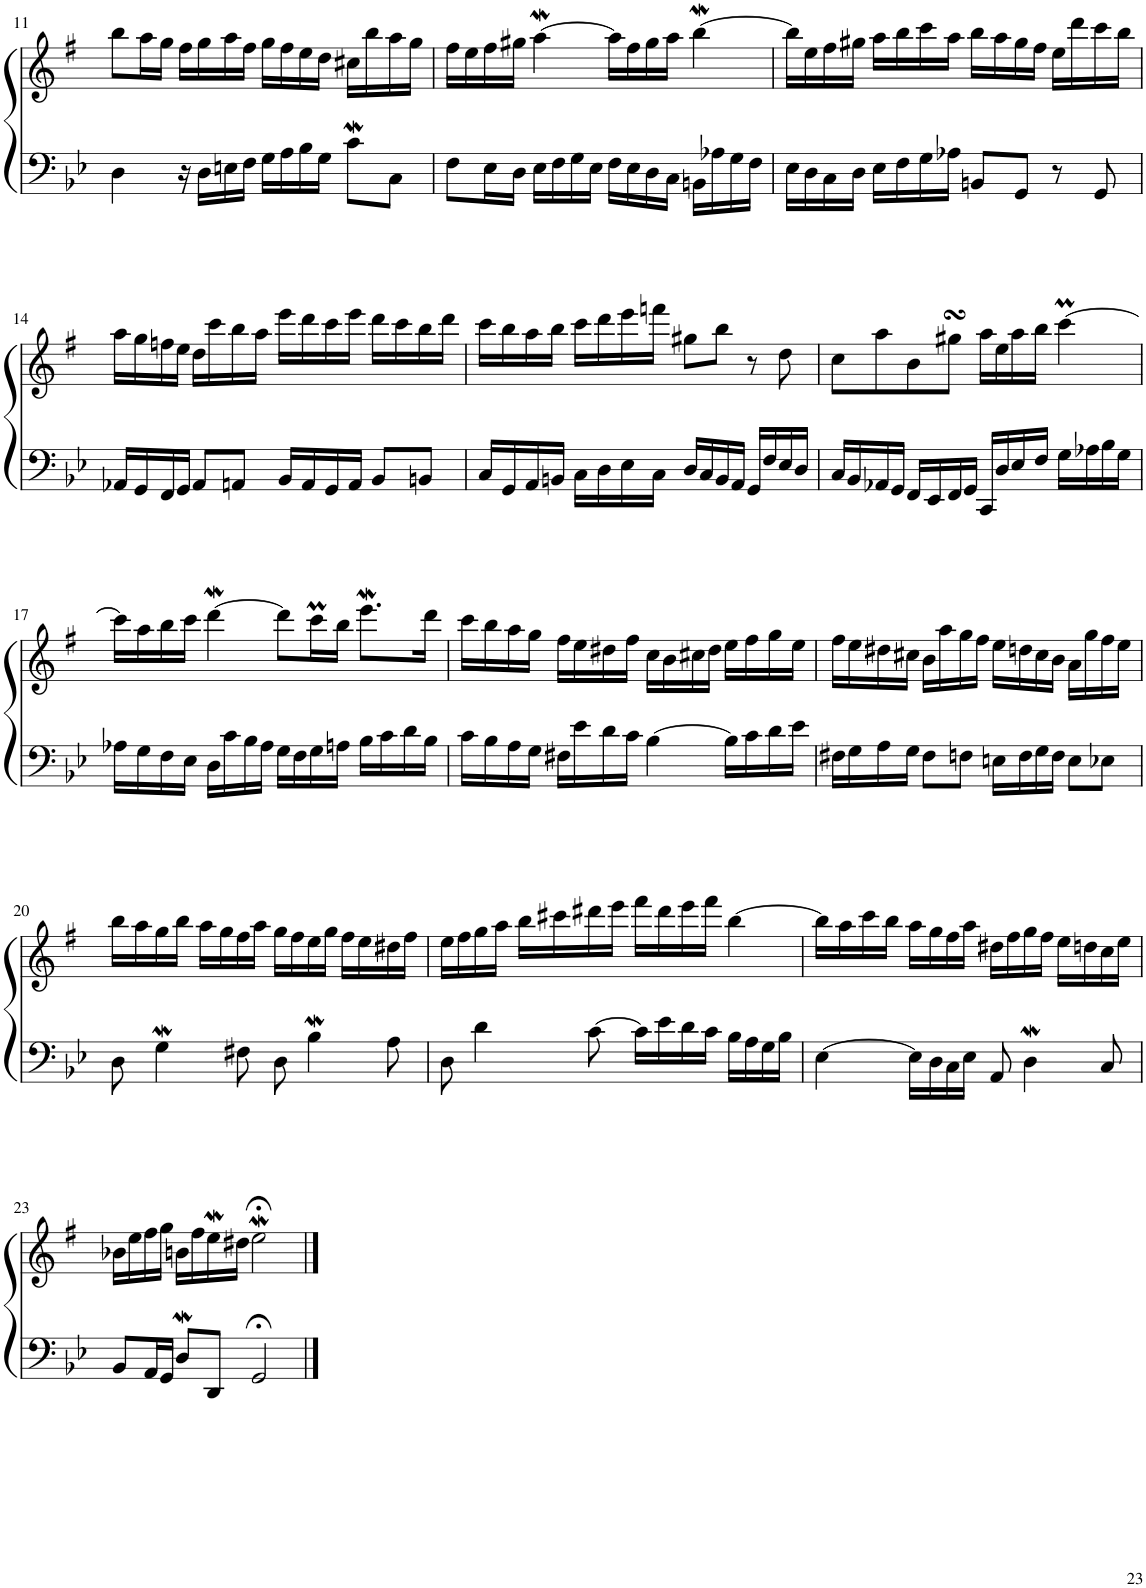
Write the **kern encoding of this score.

**kern	**kern
*part2	*part1
*staff2	*staff1
*I"Violoncello	*I"Alto Saxophone
*I'Vc	*I'A Sax
!!LO:PB:g=z
*clefF4	*clefG2
*	*Trd5c9
*k[b-e-]	*k[f#]
*M4/4	*M4/4
=11	=11
4D\	8bb\L
.	16aa\L
.	16gg\JJ
16r	16ff#\LL
16D\LL	16gg\
16En\	16aa\
16F\JJ	16ff#\JJ
16G\LL	16gg\LL
16A\	16ff#\
16B-\	16ee\
16G\JJ	16dd\JJ
8cW\L	16cc#X\LL
.	16bb\
8C\J	16aa\
.	16gg\JJ
=12	=12
8F\L	16ff#\LL
.	16ee\
16E-\L	16ff#\
16D\JJ	16gg#X\JJ
16E-\LL	[4aaW\
16F\	.
16G\	.
16E-\JJ	.
16F\LL	16aa\LL]
16E-\	16ff#\
16D\	16gg#\
16C\JJ	16aa\JJ
16BBn\LL	[4bbW\
16A-X\	.
16G\	.
16F\JJ	.
=13	=13
16E-\LL	16bb\LL]
16D\	16ee\
16C\	16ff#\
16D\JJ	16gg#X\JJ
16E-\LL	16aa\LL
16F\	16bb\
16G\	16ccc\
16A-X\JJ	16aa\JJ
8BBn/L	16bb\LL
.	16aa\
8GG/J	16gg#\
.	16ff#\JJ
8r	16ee\LL
.	16ddd\
8GG/	16ccc\
.	16bb\JJ
!!LO:LB:g=z
=14	=14
16AA-X/LL	16aa\LL
16GG/	16gg\
16FF/	16ffn\
16GG/JJ	16ee\JJ
8AA-/L	16dd\LL
.	16ccc\
8AAn/J	16bb\
.	16aa\JJ
16BB-/LL	16eee\LL
16AA/	16ddd\
16GG/	16ccc\
16AA/JJ	16eee\JJ
8BB-/L	16ddd\LL
.	16ccc\
8BBn/J	16bb\
.	16ddd\JJ
=15	=15
16C/LL	16ccc\LL
16GG/	16bb\
16AA/	16aa\
16BBn/JJ	16bb\JJ
16C\LL	16ccc\LL
16D\	16ddd\
16E-\	16eee\
16C\JJ	16fffn\JJ
16D/LL	8gg#X\L
16C/	.
16BB/	8bb\J
16AA/JJ	.
16GG/LL	8r
16F/	.
16E-/	8dd\
16D/JJ	.
=16	=16
16C/LL	8cc\L
16BB-/	.
16AA-X/	8aa\
16GG/JJ	.
16FF/LL	8b\
16EE-/	.
16FF/	8gg#XsSsS\J
16GG/JJ	.
16CC/LL	16aa\LL
16D/	16ee\
16E-/	16aa\
16F/JJ	16bb\JJ
16G\LL	[4cccM\
16A-X\	.
16B-\	.
16G\JJ	.
!!LO:LB:g=z
=17	=17
16A-X\LL	16ccc\LL]
16G\	16aa\
16F\	16bb\
16E-\JJ	16ccc\JJ
16D\LL	[4dddW\
16c\	.
16B-\	.
16A-\JJ	.
16G\LL	8ddd\L]
16F\	.
16G\	16cccM\L
16An\JJ	16bb\JJ
16B-\LL	8.eeeW\L
16c\	.
16d\	.
16B-\JJ	16ddd\Jk
=18	=18
16c\LL	16ccc\LL
16B-\	16bb\
16A\	16aa\
16G\JJ	16gg\JJ
16F#X\LL	16ff#\LL
16e-\	16ee\
16d\	16dd#X\
16c\JJ	16ff#\JJ
[4B-\	16cc\LL
.	16b\
.	16cc#X\
.	16dd#\JJ
16B-\LL]	16ee\LL
16c\	16ff#\
16d\	16gg\
16e-\JJ	16ee\JJ
=19	=19
16F#X\LL	16ff#\LL
16G\	16ee\
16A\	16dd#X\
16G\JJ	16cc#X\JJ
8F#\L	16b\LL
.	16aa\
8Fn\J	16gg\
.	16ff#\JJ
16En\LL	16ee\LL
16F\	16ddn\
16G\	16cc#\
16F\JJ	16b\JJ
8E\L	16a\LL
.	16gg\
8E-X\J	16ff#\
.	16ee\JJ
!!LO:LB:g=z
=20	=20
8D\	16bb\LL
.	16aa\
4GW\	16gg\
.	16bb\JJ
.	16aa\LL
.	16gg\
8F#X\	16ff#\
.	16aa\JJ
8D\	16gg\LL
.	16ff#\
4B-w\	16ee\
.	16gg\JJ
.	16ff#\LL
.	16ee\
8A\	16dd#X\
.	16ff#\JJ
=21	=21
8D\	16ee\LL
.	16ff#\
4d\	16gg\
.	16aa\JJ
.	16bb\LL
.	16ccc#X\
[8c\	16ddd#X\
.	16eee\JJ
16c\LL]	16fff#\LL
16e-\	16ddd#\
16d\	16eee\
16c\JJ	16fff#\JJ
16B-\LL	[4bb\
16A\	.
16G\	.
16B-\JJ	.
=22	=22
[4E-\	16bb\LL]
.	16aa\
.	16ccc\
.	16bb\JJ
16E-\LL]	16aa\LL
16D\	16gg\
16C\	16ff#\
16E-\JJ	16aa\JJ
8AA/	16dd#X\LL
.	16ff#\
4DW\	16gg\
.	16ff#\JJ
.	16ee\LL
.	16ddn\
8C/	16cc\
.	16ee\JJ
!!LO:LB:g=z
=23	=23
8BB-/L	16b-X\LL
.	16ee\
16AA/L	16ff#\
16GG/JJ	16gg\JJ
8DW/L	16bn\LL
.	16ff#\
8DD/J	16eeW\
.	16dd#X\JJ
2GG;</	2ee;<W\
==	==
*-	*-
